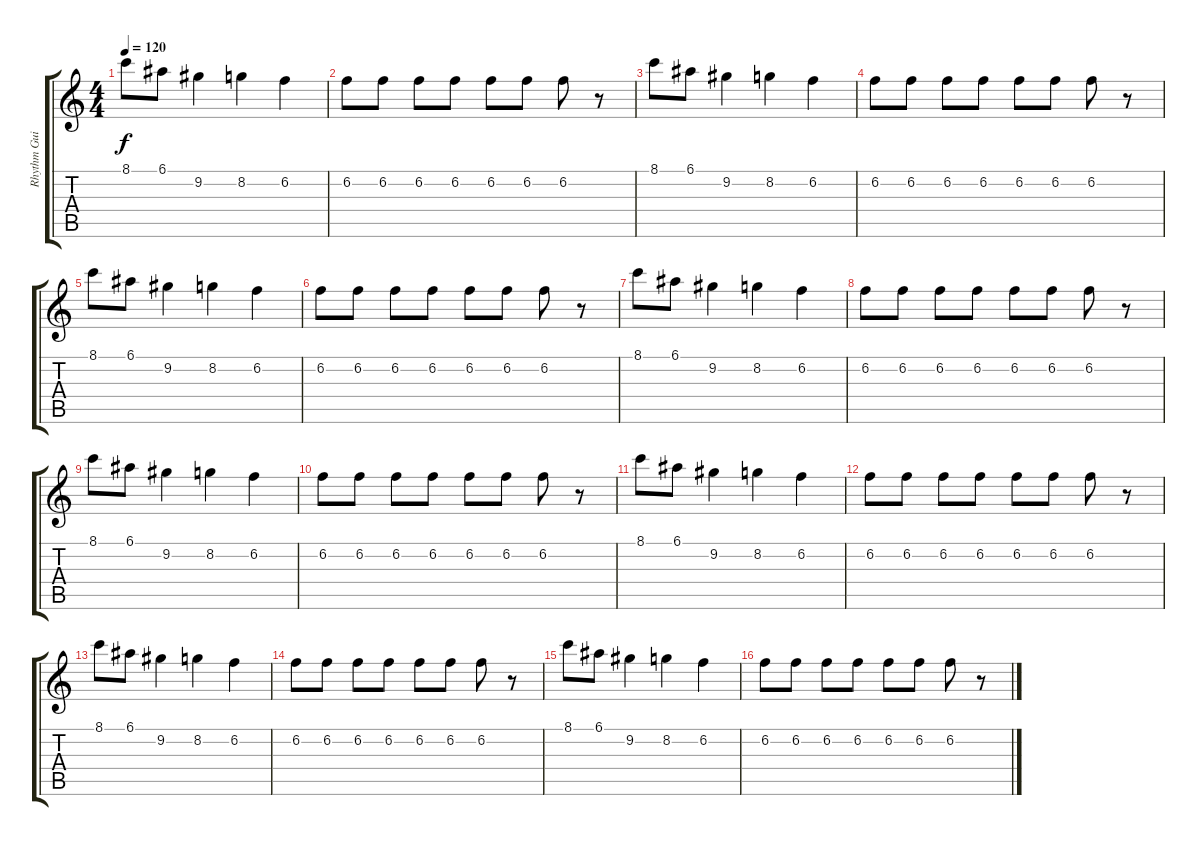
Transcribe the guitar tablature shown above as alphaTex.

\track ("Rhythm Guitar" "Rhythm Gui") {instrument electricguitarjazz}
\staff {score tabs}
\tuning (E4 B3 G3 D3 A2 E2) {hide}
\ts (4 4)
\tempo 120
\clef g2
\ks c
8.1.8{dy f} 6.1.8 9.2.4 8.2.4 6.2.4 |
6.2.8 6.2.8 6.2.8 6.2.8 6.2.8 6.2.8 6.2.8 r.8 |
8.1.8 6.1.8 9.2.4 8.2.4 6.2.4 |
6.2.8 6.2.8 6.2.8 6.2.8 6.2.8 6.2.8 6.2.8 r.8 |
8.1.8 6.1.8 9.2.4 8.2.4 6.2.4 |
6.2.8 6.2.8 6.2.8 6.2.8 6.2.8 6.2.8 6.2.8 r.8 |
8.1.8 6.1.8 9.2.4 8.2.4 6.2.4 |
6.2.8 6.2.8 6.2.8 6.2.8 6.2.8 6.2.8 6.2.8 r.8 |
8.1.8 6.1.8 9.2.4 8.2.4 6.2.4 |
6.2.8 6.2.8 6.2.8 6.2.8 6.2.8 6.2.8 6.2.8 r.8 |
8.1.8 6.1.8 9.2.4 8.2.4 6.2.4 |
6.2.8 6.2.8 6.2.8 6.2.8 6.2.8 6.2.8 6.2.8 r.8 |
8.1.8 6.1.8 9.2.4 8.2.4 6.2.4 |
6.2.8 6.2.8 6.2.8 6.2.8 6.2.8 6.2.8 6.2.8 r.8 |
8.1.8 6.1.8 9.2.4 8.2.4 6.2.4 |
6.2.8 6.2.8 6.2.8 6.2.8 6.2.8 6.2.8 6.2.8 r.8
